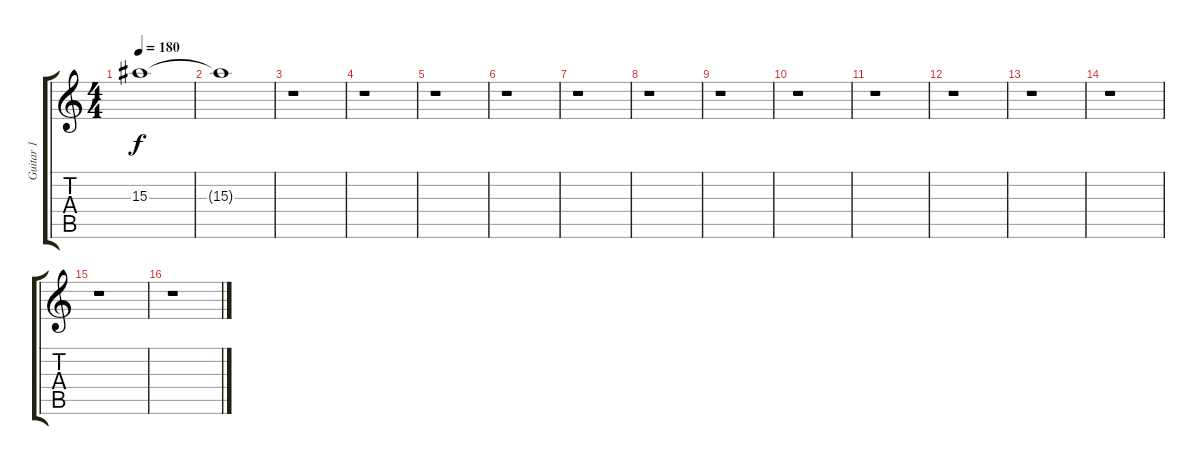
\track ("Guitar 1" "Guitar 1") {instrument overdrivenguitar}
\staff {score tabs}
\tuning (E4 B3 G3 D3 A2 E2) {hide}
\ts (4 4)
\tempo 180
\clef g2
\ks c
15.3{t}.1{dy f} |
15.3{t}.1 |
r.1 |
r.1 |
r.1 |
r.1 |
r.1 |
r.1 |
r.1 |
r.1 |
r.1 |
r.1 |
r.1 |
r.1 |
r.1 |
r.1
